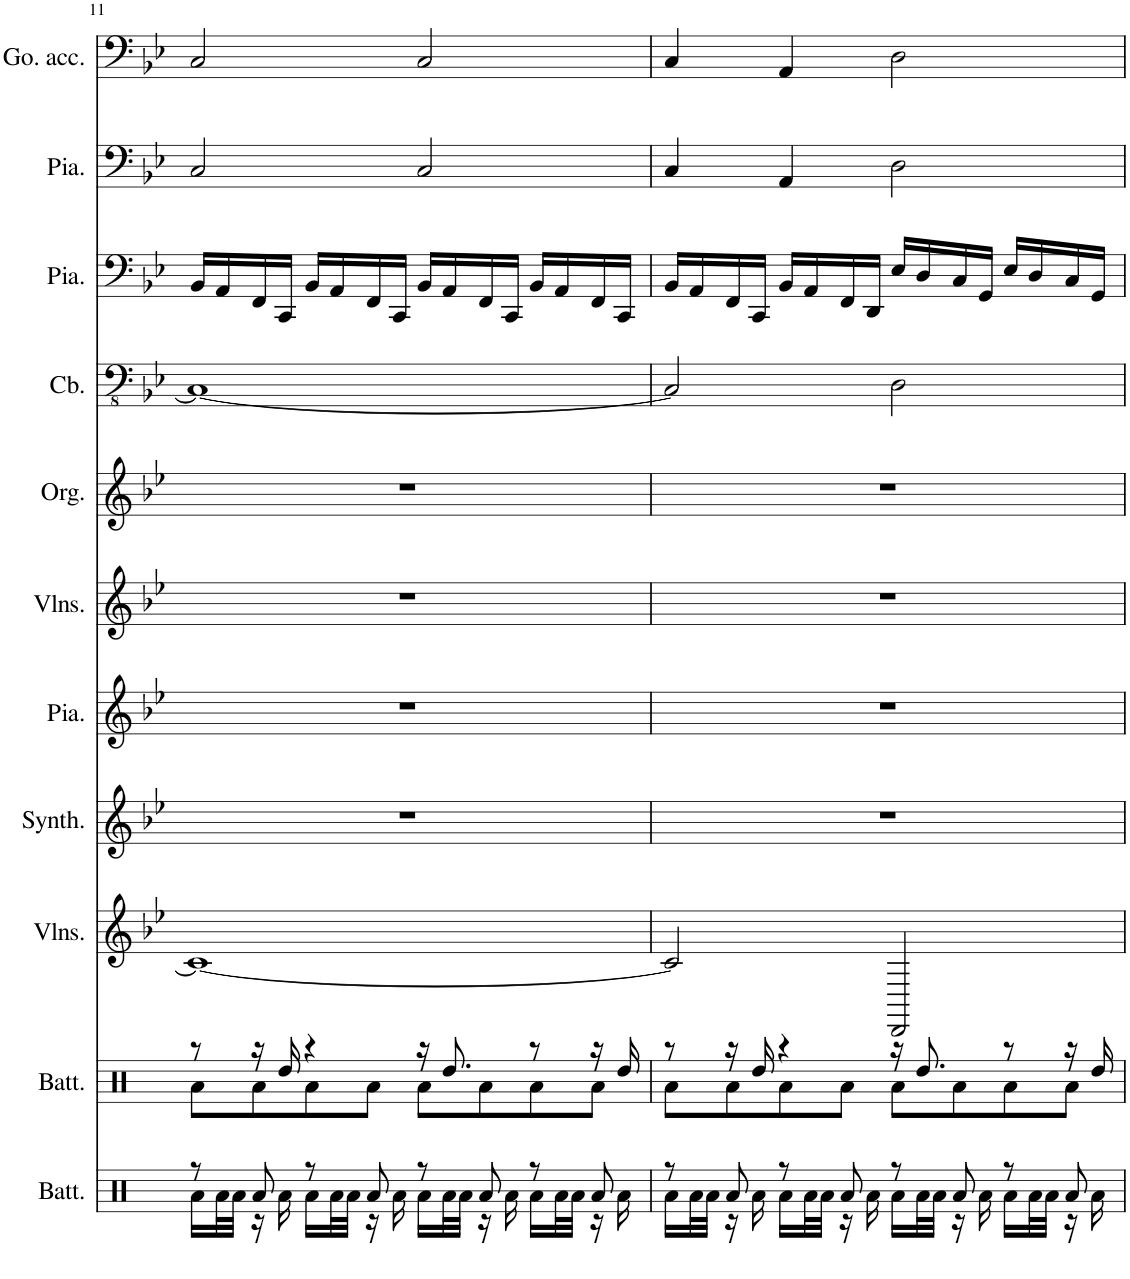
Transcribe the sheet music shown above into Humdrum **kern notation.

**kern	**kern	**kern	**kern	**kern	**kern	**kern	**kern	**kern	**kern	**kern
*part11	*part10	*part9	*part8	*part7	*part6	*part5	*part4	*part3	*part2	*part1
*staff11	*staff10	*staff9	*staff8	*staff7	*staff6	*staff5	*staff4	*staff3	*staff2	*staff1
*I"Batterie	*I"Batterie	*I"Violons	*I"Synthétiseur d'instruments à cordes	*I"Piano	*I"Violons	*I"Orgue	*I"Contrebasse	*I"Piano	*I"Piano	*I"Gongs accordés
*I'Batt.	*I'Batt.	*I'Vlns.	*I'Synth.	*I'Pia.	*I'Vlns.	*I'Org.	*I'Cb.	*I'Pia.	*I'Pia.	*I'Go. acc.
!!LO:PB:g=z
*clefX	*clefX	*clefG2	*clefG2	*clefG2	*clefG2	*clefG2	*clefFv4	*clefF4	*clefF4	*clefF4
*	*	*	*	*	*	*	*Trd7c12	*	*	*
*k[]	*k[]	*k[b-e-]	*k[b-e-]	*k[b-e-]	*k[b-e-]	*k[b-e-]	*k[b-e-]	*k[b-e-]	*k[b-e-]	*k[b-e-]
*M4/4	*M4/4	*M4/4	*M4/4	*M4/4	*M4/4	*M4/4	*M4/4	*M4/4	*M4/4	*M4/4
=11	=11	=11	=11	=11	=11	=11	=11	=11	=11	=11
*^	*^	*	*	*	*	*	*	*	*	*
8r	16Ra\LL	8r	8Ra\L	1c_	1r	1r	1r	1r	1CC_	16BB-/LL	2C/	2C/
.	32Ra\L	.	.	.	.	.	.	.	.	16AA/	.	.
.	32Ra\JJJ	.	.	.	.	.	.	.	.	.	.	.
8Ra/	16r	16r	8Ra\	.	.	.	.	.	.	16FF/	.	.
.	16Ra\	16Rdd/	.	.	.	.	.	.	.	16CC/JJ	.	.
8r	16Ra\LL	4r	8Ra\	.	.	.	.	.	.	16BB-/LL	.	.
.	32Ra\L	.	.	.	.	.	.	.	.	16AA/	.	.
.	32Ra\JJJ	.	.	.	.	.	.	.	.	.	.	.
8Ra/	16r	.	8Ra\J	.	.	.	.	.	.	16FF/	.	.
.	16Ra\	.	.	.	.	.	.	.	.	16CC/JJ	.	.
8r	16Ra\LL	16r	8Ra\L	.	.	.	.	.	.	16BB-/LL	2C/	2C/
.	32Ra\L	8.Rdd/	.	.	.	.	.	.	.	16AA/	.	.
.	32Ra\JJJ	.	.	.	.	.	.	.	.	.	.	.
8Ra/	16r	.	8Ra\	.	.	.	.	.	.	16FF/	.	.
.	16Ra\	.	.	.	.	.	.	.	.	16CC/JJ	.	.
8r	16Ra\LL	8r	8Ra\	.	.	.	.	.	.	16BB-/LL	.	.
.	32Ra\L	.	.	.	.	.	.	.	.	16AA/	.	.
.	32Ra\JJJ	.	.	.	.	.	.	.	.	.	.	.
8Ra/	16r	16r	8Ra\J	.	.	.	.	.	.	16FF/	.	.
.	16Ra\	16Rdd/	.	.	.	.	.	.	.	16CC/JJ	.	.
=12	=12	=12	=12	=12	=12	=12	=12	=12	=12	=12	=12	=12
8r	16Ra\LL	8r	8Ra\L	2c/]	1r	1r	1r	1r	2CC/]	16BB-/LL	4C/	4C/
.	32Ra\L	.	.	.	.	.	.	.	.	16AA/	.	.
.	32Ra\JJJ	.	.	.	.	.	.	.	.	.	.	.
8Ra/	16r	16r	8Ra\	.	.	.	.	.	.	16FF/	.	.
.	16Ra\	16Rdd/	.	.	.	.	.	.	.	16CC/JJ	.	.
8r	16Ra\LL	4r	8Ra\	.	.	.	.	.	.	16BB-/LL	4AA/	4AA/
.	32Ra\L	.	.	.	.	.	.	.	.	16AA/	.	.
.	32Ra\JJJ	.	.	.	.	.	.	.	.	.	.	.
8Ra/	16r	.	8Ra\J	.	.	.	.	.	.	16FF/	.	.
.	16Ra\	.	.	.	.	.	.	.	.	16DD/JJ	.	.
8r	16Ra\LL	16r	8Ra\L	2DD/	.	.	.	.	2DD\	16E-/LL	2D\	2D\
.	32Ra\L	8.Rdd/	.	.	.	.	.	.	.	16D/	.	.
.	32Ra\JJJ	.	.	.	.	.	.	.	.	.	.	.
8Ra/	16r	.	8Ra\	.	.	.	.	.	.	16C/	.	.
.	16Ra\	.	.	.	.	.	.	.	.	16GG/JJ	.	.
8r	16Ra\LL	8r	8Ra\	.	.	.	.	.	.	16E-/LL	.	.
.	32Ra\L	.	.	.	.	.	.	.	.	16D/	.	.
.	32Ra\JJJ	.	.	.	.	.	.	.	.	.	.	.
8Ra/	16r	16r	8Ra\J	.	.	.	.	.	.	16C/	.	.
.	16Ra\	16Rdd/	.	.	.	.	.	.	.	16GG/JJ	.	.
*v	*v	*	*	*	*	*	*	*	*	*	*	*
*	*v	*v	*	*	*	*	*	*	*	*	*
=	=	=	=	=	=	=	=	=	=	=
*-	*-	*-	*-	*-	*-	*-	*-	*-	*-	*-
